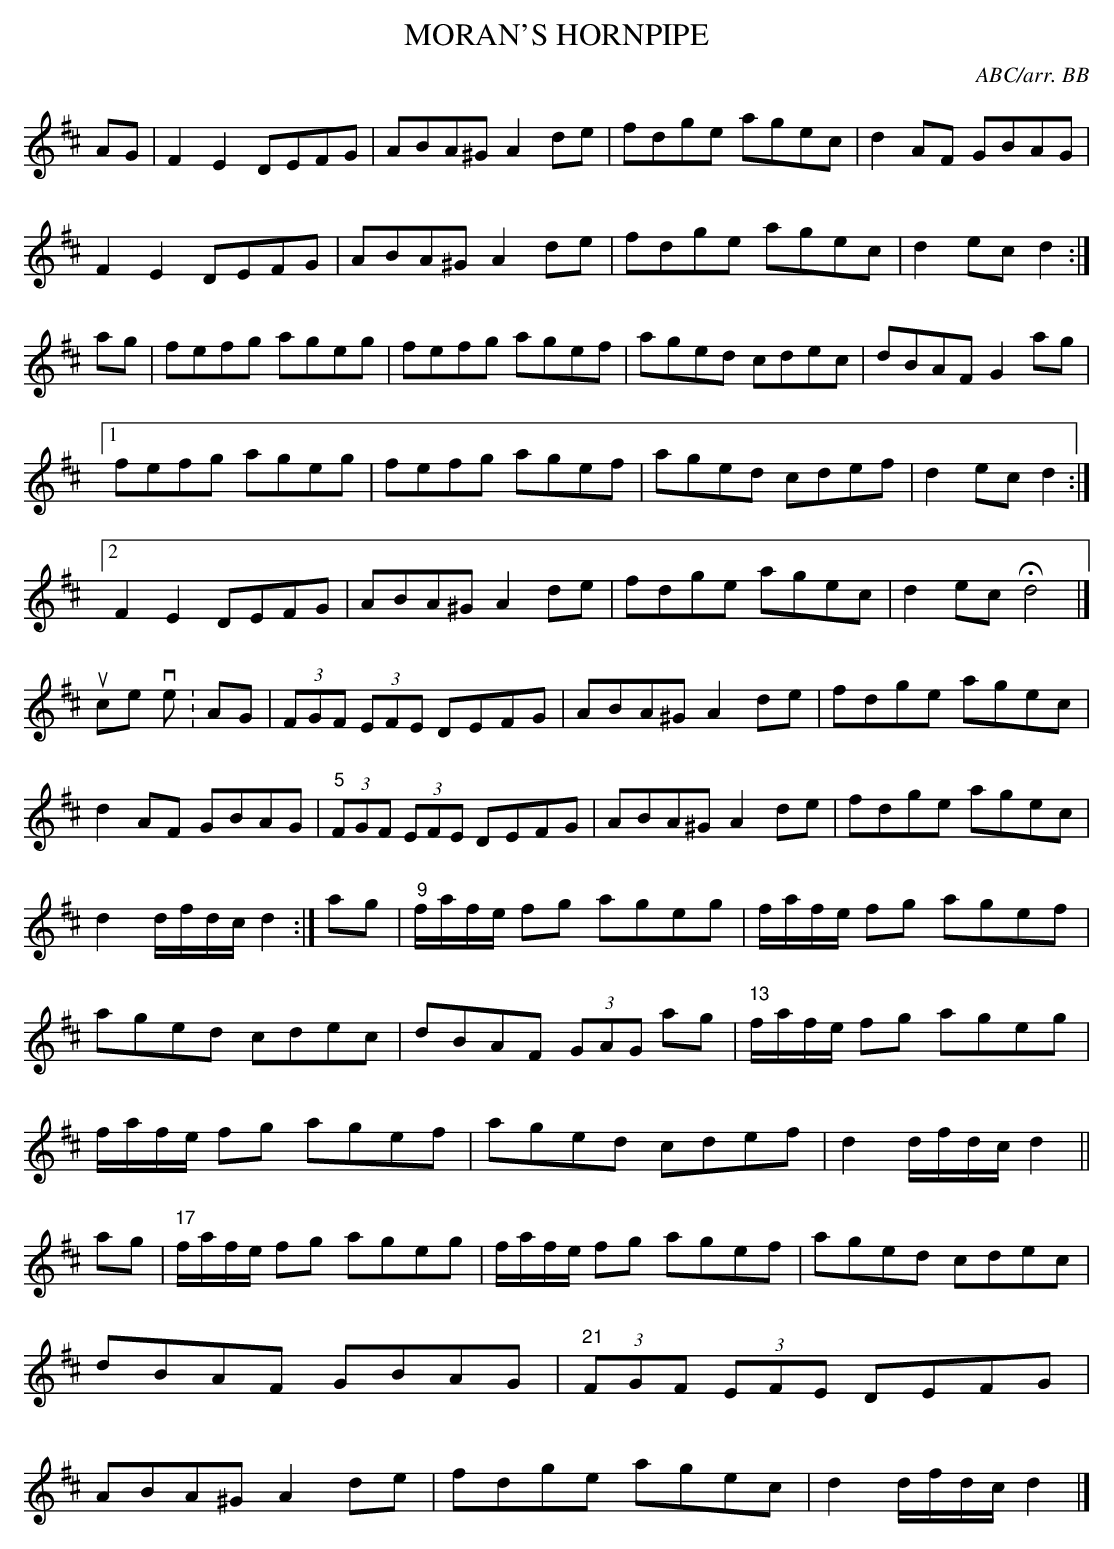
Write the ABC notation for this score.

X:1
T:MORAN'S HORNPIPE\
C:ABC/arr. BB\
M:C|\
K:D\
AG|F2E2 DEFG|ABA^G A2de|fdge agec|d2 AF GBAG|\
F2E2 DEFG|ABA^G A2de|fdge agec|d2ec d2 :|\
ag|fefg ageg|fefg agef|aged cdec|dBAF G2ag|\
[1 fefg ageg|fefg agef|aged cdef|d2ec d2 :|\
[2 F2E2 DEFG|ABA^G A2de|fdge agec|d2ec Hd4 |]\
\
\
source version:\
AG|(3FGF (3EFE DEFG|ABA^G A2de|fdge agec|d2 AF GBAG|\
"5"(3FGF (3EFE DEFG|ABA^G A2de|fdge agec|d2 d/f/d/c/ d2 :|\
ag|"9" f/a/f/e/ fg ageg|f/a/f/e/ fg agef|aged cdec|dBAF (3GAG ag|\
"13" f/a/f/e/ fg ageg|f/a/f/e/ fg agef|aged cdef|d2 d/f/d/c/ d2 ||\
ag|"17"f/a/f/e/ fg ageg|f/a/f/e/ fg agef|aged cdec|dBAF GBAG|\
"21"(3FGF (3EFE DEFG|ABA^G A2de|fdge agec|d2 d/f/d/c/ d2 |]\
\
\
\
